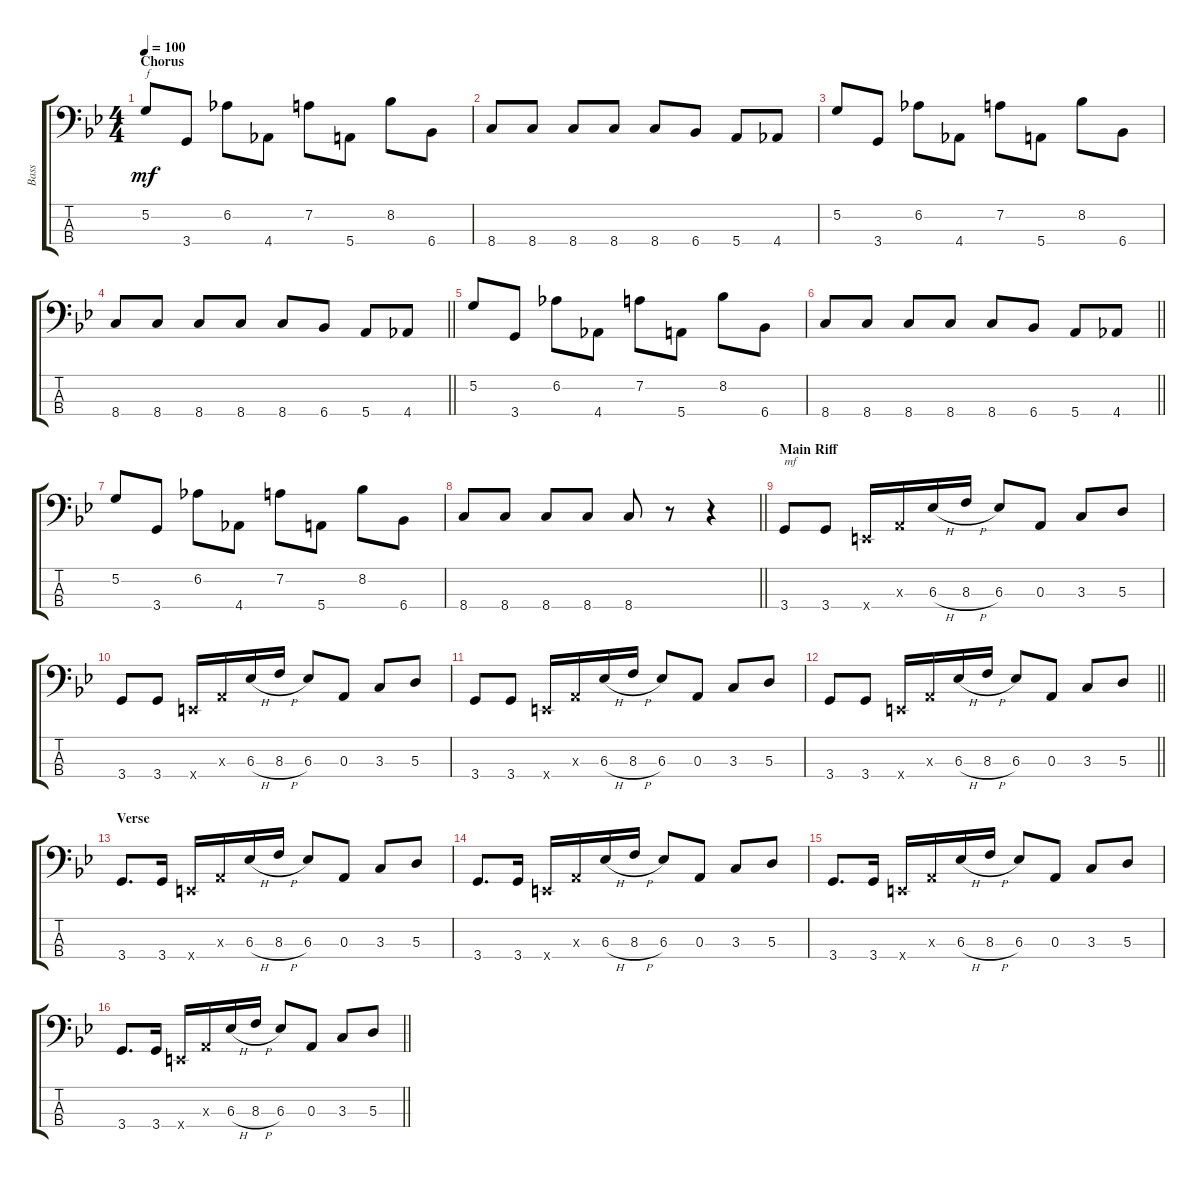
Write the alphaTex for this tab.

\track ("Bass" "Bass") {instrument electricbassfinger}
\staff {score tabs}
\tuning (G2 D2 A1 E1) {hide}
\ts (4 4)
\section ("" "Chorus")
\tempo 100
\clef f4
\ks gminor
5.2.8{txt "f" dy mf instrument lead2sawtooth} 3.4.8 6.2.8 4.4.8 7.2.8 5.4.8 8.2.8 6.4.8 |
8.4.8 8.4.8 8.4.8 8.4.8 8.4.8 6.4.8 5.4.8 4.4.8 |
5.2.8 3.4.8 6.2.8 4.4.8 7.2.8 5.4.8 8.2.8 6.4.8 |
\barLineRight lightlight
8.4.8 8.4.8 8.4.8 8.4.8 8.4.8 6.4.8 5.4.8 4.4.8 |
\section ("" "")
5.2.8 3.4.8 6.2.8 4.4.8 7.2.8 5.4.8 8.2.8 6.4.8 |
\barLineRight lightlight
8.4.8 8.4.8 8.4.8 8.4.8 8.4.8 6.4.8 5.4.8 4.4.8 |
5.2.8 3.4.8 6.2.8 4.4.8 7.2.8 5.4.8 8.2.8 6.4.8 |
\barLineRight lightlight
8.4.8 8.4.8 8.4.8 8.4.8 8.4.8 r.8 r.4 |
\section ("" "Main Riff")
3.4.8{txt "mf" instrument electricbassfinger} 3.4.8 0.4{x}.16 0.3{x}.16 6.3{h}.16 8.3{h}.16 6.3.8 0.3.8 3.3.8 5.3.8 |
3.4.8 3.4.8 0.4{x}.16 0.3{x}.16 6.3{h}.16 8.3{h}.16 6.3.8 0.3.8 3.3.8 5.3.8 |
3.4.8 3.4.8 0.4{x}.16 0.3{x}.16 6.3{h}.16 8.3{h}.16 6.3.8 0.3.8 3.3.8 5.3.8 |
\barLineRight lightlight
3.4.8 3.4.8 0.4{x}.16 0.3{x}.16 6.3{h}.16 8.3{h}.16 6.3.8 0.3.8 3.3.8 5.3.8 |
\section ("" "Verse")
3.4.8{d} 3.4.16 0.4{x}.16 0.3{x}.16 6.3{h}.16 8.3{h}.16 6.3.8 0.3.8 3.3.8 5.3.8 |
3.4.8{d} 3.4.16 0.4{x}.16 0.3{x}.16 6.3{h}.16 8.3{h}.16 6.3.8 0.3.8 3.3.8 5.3.8 |
3.4.8{d} 3.4.16 0.4{x}.16 0.3{x}.16 6.3{h}.16 8.3{h}.16 6.3.8 0.3.8 3.3.8 5.3.8 |
\barLineRight lightlight
3.4.8{d} 3.4.16 0.4{x}.16 0.3{x}.16 6.3{h}.16 8.3{h}.16 6.3.8 0.3.8 3.3.8 5.3.8
